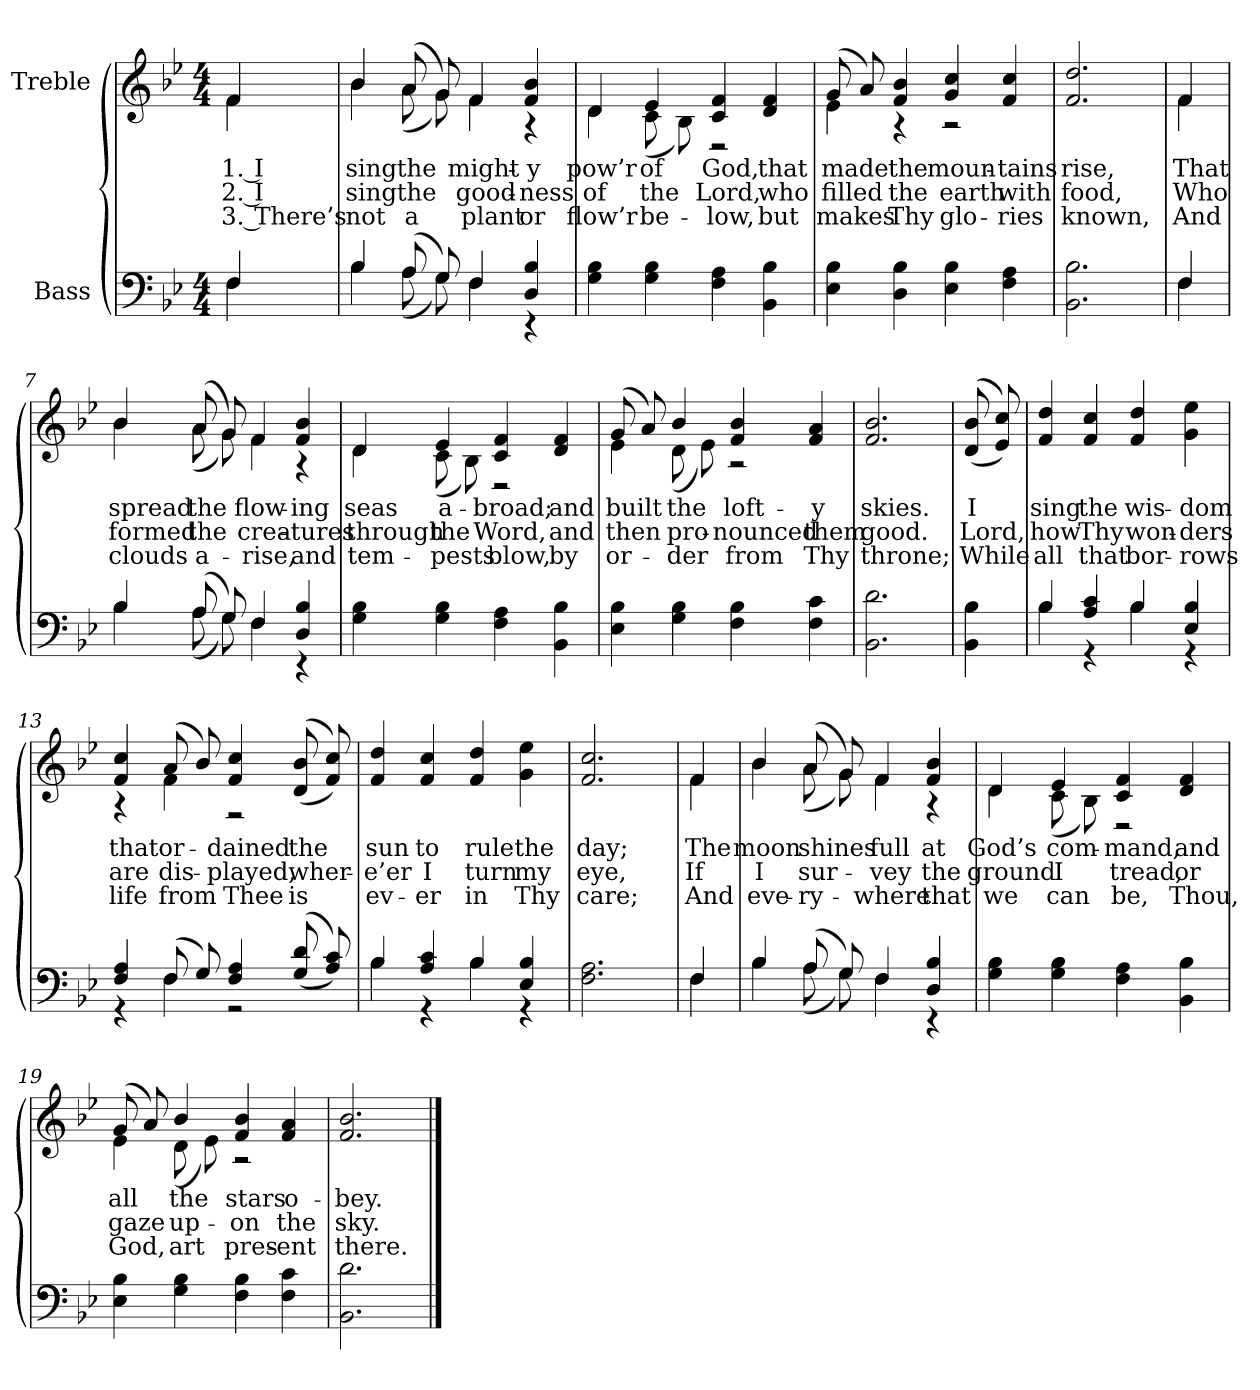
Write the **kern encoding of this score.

**kern	**kern	**text	**text	**text
*part2	*part1	*part1	*part1	*part1
*staff2	*staff1	*staff1	*staff1	*staff1
*I"Bass	*I"Treble	*	*	*
*clefF4	*clefG2	*	*	*
*k[b-e-]	*k[b-e-]	*	*	*
*B-:	*B-:	*	*	*
*M4/4	*M4/4	*	*	*
*MM120	*MM120	*	*	*
=1	=1	=1	=1	=1
*^	*^	*	*	*
4F	4F	4f	4f	-1. I	-2. I	-3. There’s
=2	=2	=2	=2	=2	=2	=2
4B-	4B-	4b-	4b-	-sing	-sing	-not
(8A	(8AL	(8a	(8aL	-the	-the	-a
8G)	8G)	8g)	8g)	.	.	.
4F	4F	4f	4f	-might-	-good-	-plant
4D 4B-	4r	4f 4b-	4r	-y	-ness	-or
*v	*v	*	*	*	*	*
=3	=3	=3	=3	=3	=3
4G 4B-	4d	4d	-pow’r	-of	-flow’r
4G 4B-	4e-	(8cL	-of	-the	-be-
.	.	8B-)	.	.	.
4F 4A	4c 4f	2r	-God,	-Lord,	-low,
4BB- 4B-	4d 4f	.	-that	-who	-but
=4	=4	=4	=4	=4	=4
4E- 4B-	(8gL	4e-	-made	-filled	-makes
.	8a)	.	.	.	.
4D 4B-	4f 4b-	4r	-the	-the	-Thy
4E- 4B-	4g 4cc	2r	-moun-	-earth	-glo-
4F 4A	4f 4cc	.	-tains	-with	-ries
*	*v	*v	*	*	*
=5	=5	=5	=5	=5
2.BB- 2.B-	2.f 2.dd	-rise,	-food,	-known,
=6	=6	=6	=6	=6
*^	*^	*	*	*
4F	4F	4f	4f	-That	-Who	-And
=7	=7	=7	=7	=7	=7	=7
4B-	4B-	4b-	4b-	-spread	-formed	-clouds
(8A	(8AL	(8a	(8aL	-the	-the	-a-
8G)	8G)	8g)	8g)	.	.	.
4F	4F	4f	4f	-flow-	-crea-	-rise,
4D 4B-	4r	4f 4b-	4r	-ing	-tures	-and
*v	*v	*	*	*	*	*
=8	=8	=8	=8	=8	=8
4G 4B-	4d	4d	-seas	-through	-tem-
4G 4B-	4e-	(8cL	-a-	-the	-pests
.	.	8B-)	.	.	.
4F 4A	4c 4f	2r	-broad;	-Word,	-blow,
4BB- 4B-	4d 4f	.	-and	-and	-by
=9	=9	=9	=9	=9	=9
4E- 4B-	(8gL	4e-	-built	-then	-or-
.	8a)	.	.	.	.
4G 4B-	4b-	(8dL	-the	-pro-	-der
.	.	8e-)	.	.	.
4F 4B-	4f 4b-	2r	-loft-	-nounced	-from
4F 4c	4f 4a	.	-y	-them	-Thy
*	*v	*v	*	*	*
=10	=10	=10	=10	=10
2.BB- 2.d	2.f 2.b-	-skies.	-good.	-throne;
=11	=11	=11	=11	=11
4BB- 4B-	((8d 8b-L	-I	-Lord,	-While
.	8e- 8cc))	.	.	.
=12	=12	=12	=12	=12
*^	*	*	*	*
4B-	4B-	4f 4dd	-sing	-how	-all
4A 4c	4r	4f 4cc	-the	-Thy	-that
4B-	4B-	4f 4dd	-wis-	-won-	-bor-
4E- 4B-	4r	4g 4ee-	-dom	-ders	-rows
=13	=13	=13	=13	=13	=13
*	*	*^	*	*	*
4F 4A	4r	4f 4cc	4r	-that	-are	-life
(8FL	4F	(8aL	4f	-or-	-dis-	-from
8G)	.	8b-)	.	.	.	.
4F 4A	2r	4f 4cc	2r	-dained	-played,	-Thee
((8G 8dL	.	((8d 8b-L	.	-the	-wher-	-is
8A 8c))	.	8f 8cc))	.	.	.	.
*	*	*v	*v	*	*	*
=14	=14	=14	=14	=14	=14
4B-	4B-	4f 4dd	-sun	-e’er	-ev-
4A 4c	4r	4f 4cc	-to	-I	-er
4B-	4B-	4f 4dd	-rule	-turn	-in
4E- 4B-	4r	4g 4ee-	-the	-my	-Thy
*v	*v	*	*	*	*
=15	=15	=15	=15	=15
2.F 2.A	2.f 2.cc	-day;	-eye,	-care;
=16	=16	=16	=16	=16
*^	*^	*	*	*
4F	4F	4f	4f	-The	-If	-And
=17	=17	=17	=17	=17	=17	=17
4B-	4B-	4b-	4b-	-moon	-I	-eve-
(8A	(8A	(8a	(8a	-shines	-sur-	-ry-
8G)	8G)	8g)	8g)	.	.	.
4F	4F	4f	4f	-full	-vey	-where
4D 4B-	4r	4f 4b-	4r	-at	-the	-that
*v	*v	*	*	*	*	*
=18	=18	=18	=18	=18	=18
4G 4B-	4d	4d	-God’s	-ground	-we
4G 4B-	4e-	(8c	-com-	-I	-can
.	.	8B-)	.	.	.
4F 4A	4c 4f	2r	-mand,	-tread,	-be,
4BB- 4B-	4d 4f	.	-and	-or	-Thou,
=19	=19	=19	=19	=19	=19
4E- 4B-	(8gL	4e-	-all	-gaze	-God,
.	8a)	.	.	.	.
4G 4B-	4b-	(8d	-the	-up-	-art
.	.	8e-)	.	.	.
4F 4B-	4f 4b-	2r	-stars	-on	-pres-
4F 4c	4f 4a	.	-o-	-the	-ent
*	*v	*v	*	*	*
=20	=20	=20	=20	=20
2.BB- 2.d	2.f 2.b-	-bey.	-sky.	-there.
==	==	==	==	==
*-	*-	*-	*-	*-
